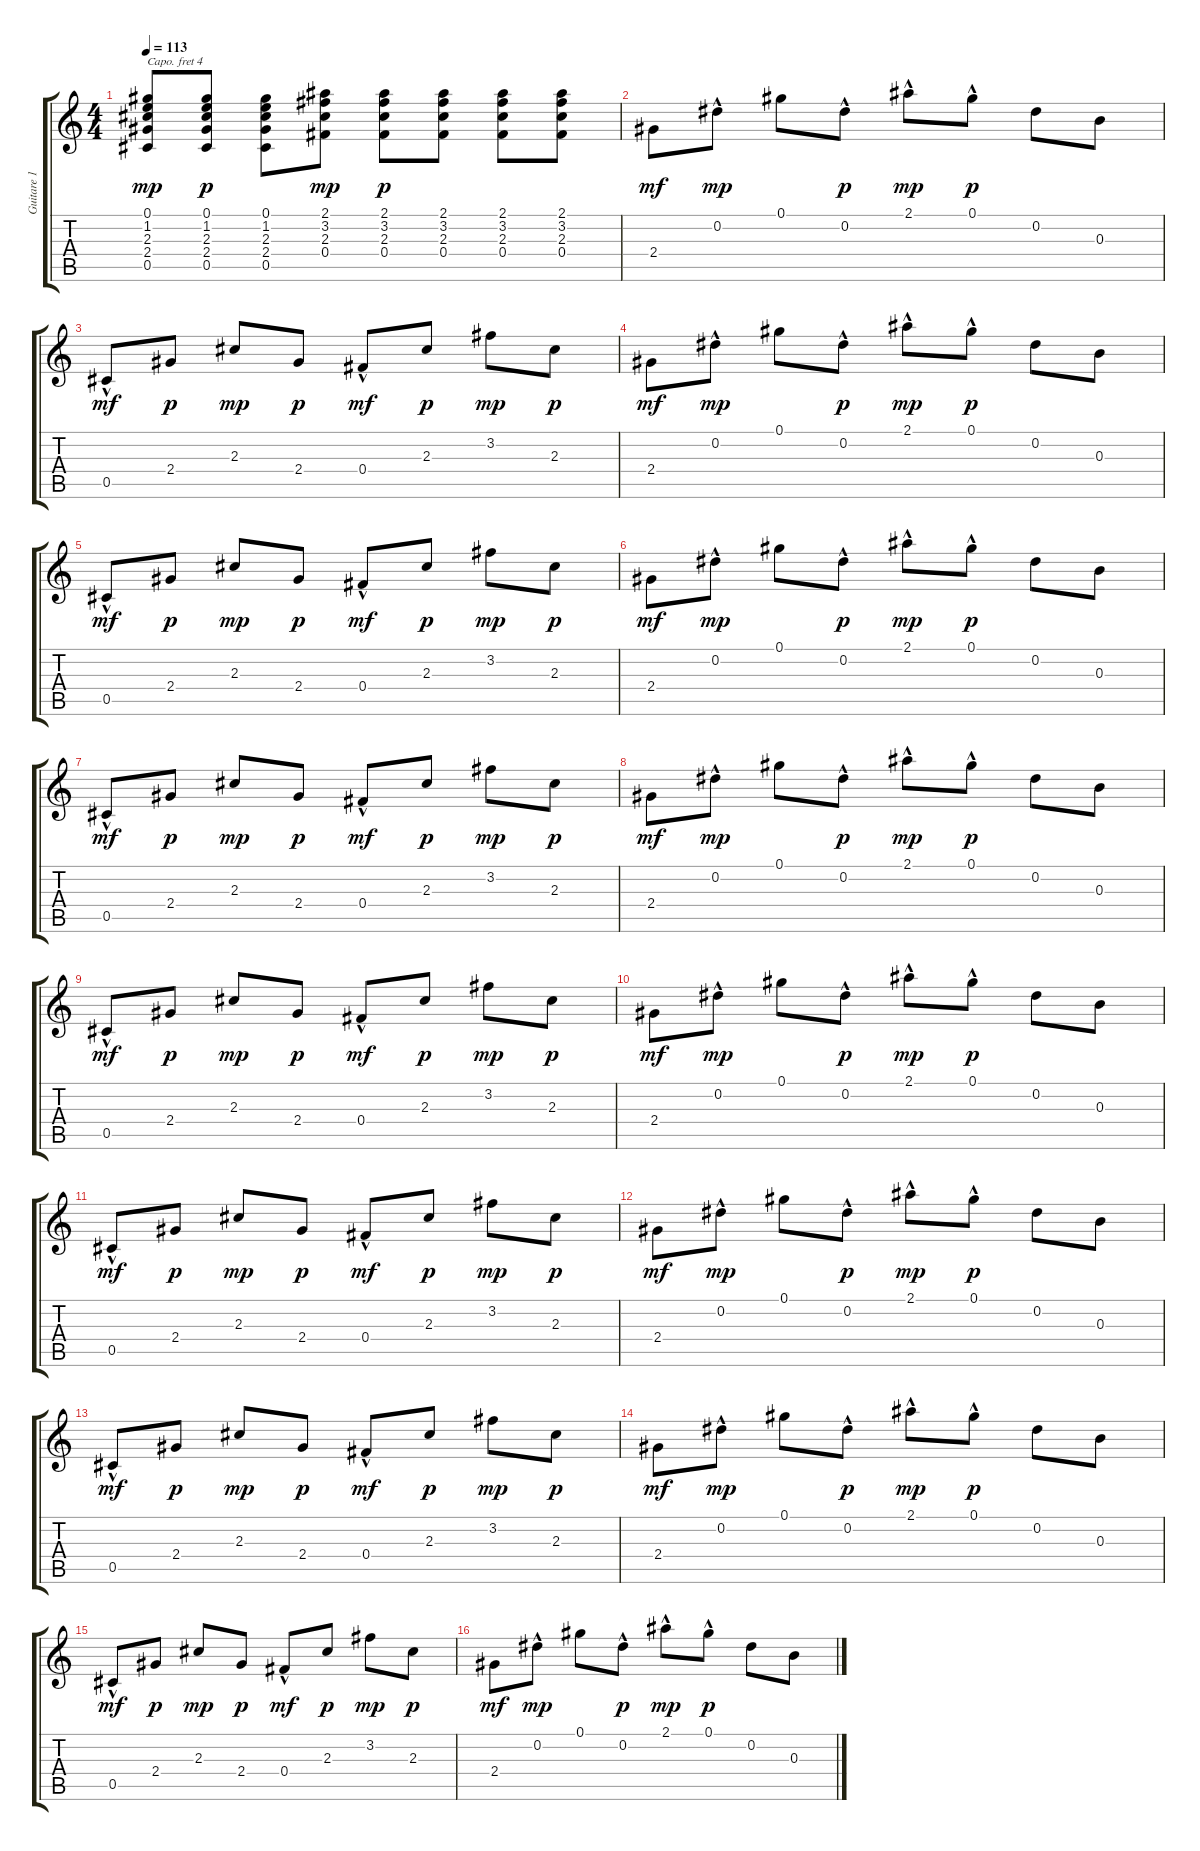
\track ("Guitare 1 capo=4" "Guitare 1 ") {instrument acousticguitarsteel}
\staff {score tabs}
\capo 4
\tuning (E4 B3 G3 D3 A2 E2) {hide}
\ts (4 4)
\tempo 113
\clef g2
\ks c
(0.1 1.2 2.3 2.4 0.5).8{dy mp} (0.1 1.2 2.3 2.4 0.5).8{dy p} (0.1 1.2 2.3 2.4 0.5).8 (2.1 3.2 2.3 0.4).8{dy mp} (2.1 3.2 2.3 0.4).8{dy p} (2.1 3.2 2.3 0.4).8 (2.1 3.2 2.3 0.4).8 (2.1 3.2 2.3 0.4).8 |
2.4.8{dy mf volume 13} 0.2{hac}.8{dy mp} 0.1.8 0.2{hac}.8{dy p} 2.1{hac}.8{dy mp} 0.1{hac}.8{dy p} 0.2.8 0.3.8 |
0.5{hac}.8{dy mf} 2.4.8{dy p} 2.3.8{dy mp} 2.4.8{dy p} 0.4{hac}.8{dy mf} 2.3.8{dy p} 3.2.8{dy mp} 2.3.8{dy p} |
2.4.8{dy mf} 0.2{hac}.8{dy mp} 0.1.8 0.2{hac}.8{dy p} 2.1{hac}.8{dy mp} 0.1{hac}.8{dy p} 0.2.8 0.3.8 |
0.5{hac}.8{dy mf} 2.4.8{dy p} 2.3.8{dy mp} 2.4.8{dy p} 0.4{hac}.8{dy mf} 2.3.8{dy p} 3.2.8{dy mp} 2.3.8{dy p} |
2.4.8{dy mf} 0.2{hac}.8{dy mp} 0.1.8 0.2{hac}.8{dy p} 2.1{hac}.8{dy mp} 0.1{hac}.8{dy p} 0.2.8 0.3.8 |
0.5{hac}.8{dy mf} 2.4.8{dy p} 2.3.8{dy mp} 2.4.8{dy p} 0.4{hac}.8{dy mf} 2.3.8{dy p} 3.2.8{dy mp} 2.3.8{dy p} |
2.4.8{dy mf} 0.2{hac}.8{dy mp} 0.1.8 0.2{hac}.8{dy p} 2.1{hac}.8{dy mp} 0.1{hac}.8{dy p} 0.2.8 0.3.8 |
0.5{hac}.8{dy mf} 2.4.8{dy p} 2.3.8{dy mp} 2.4.8{dy p} 0.4{hac}.8{dy mf} 2.3.8{dy p} 3.2.8{dy mp} 2.3.8{dy p} |
2.4.8{dy mf} 0.2{hac}.8{dy mp} 0.1.8 0.2{hac}.8{dy p} 2.1{hac}.8{dy mp} 0.1{hac}.8{dy p} 0.2.8 0.3.8 |
0.5{hac}.8{dy mf} 2.4.8{dy p} 2.3.8{dy mp} 2.4.8{dy p} 0.4{hac}.8{dy mf} 2.3.8{dy p} 3.2.8{dy mp} 2.3.8{dy p} |
2.4.8{dy mf} 0.2{hac}.8{dy mp} 0.1.8 0.2{hac}.8{dy p} 2.1{hac}.8{dy mp} 0.1{hac}.8{dy p} 0.2.8 0.3.8 |
0.5{hac}.8{dy mf} 2.4.8{dy p} 2.3.8{dy mp} 2.4.8{dy p} 0.4{hac}.8{dy mf} 2.3.8{dy p} 3.2.8{dy mp} 2.3.8{dy p} |
2.4.8{dy mf} 0.2{hac}.8{dy mp} 0.1.8 0.2{hac}.8{dy p} 2.1{hac}.8{dy mp} 0.1{hac}.8{dy p} 0.2.8 0.3.8 |
0.5{hac}.8{dy mf} 2.4.8{dy p} 2.3.8{dy mp} 2.4.8{dy p} 0.4{hac}.8{dy mf} 2.3.8{dy p} 3.2.8{dy mp} 2.3.8{dy p} |
2.4.8{dy mf} 0.2{hac}.8{dy mp} 0.1.8 0.2{hac}.8{dy p} 2.1{hac}.8{dy mp} 0.1{hac}.8{dy p} 0.2.8 0.3.8
